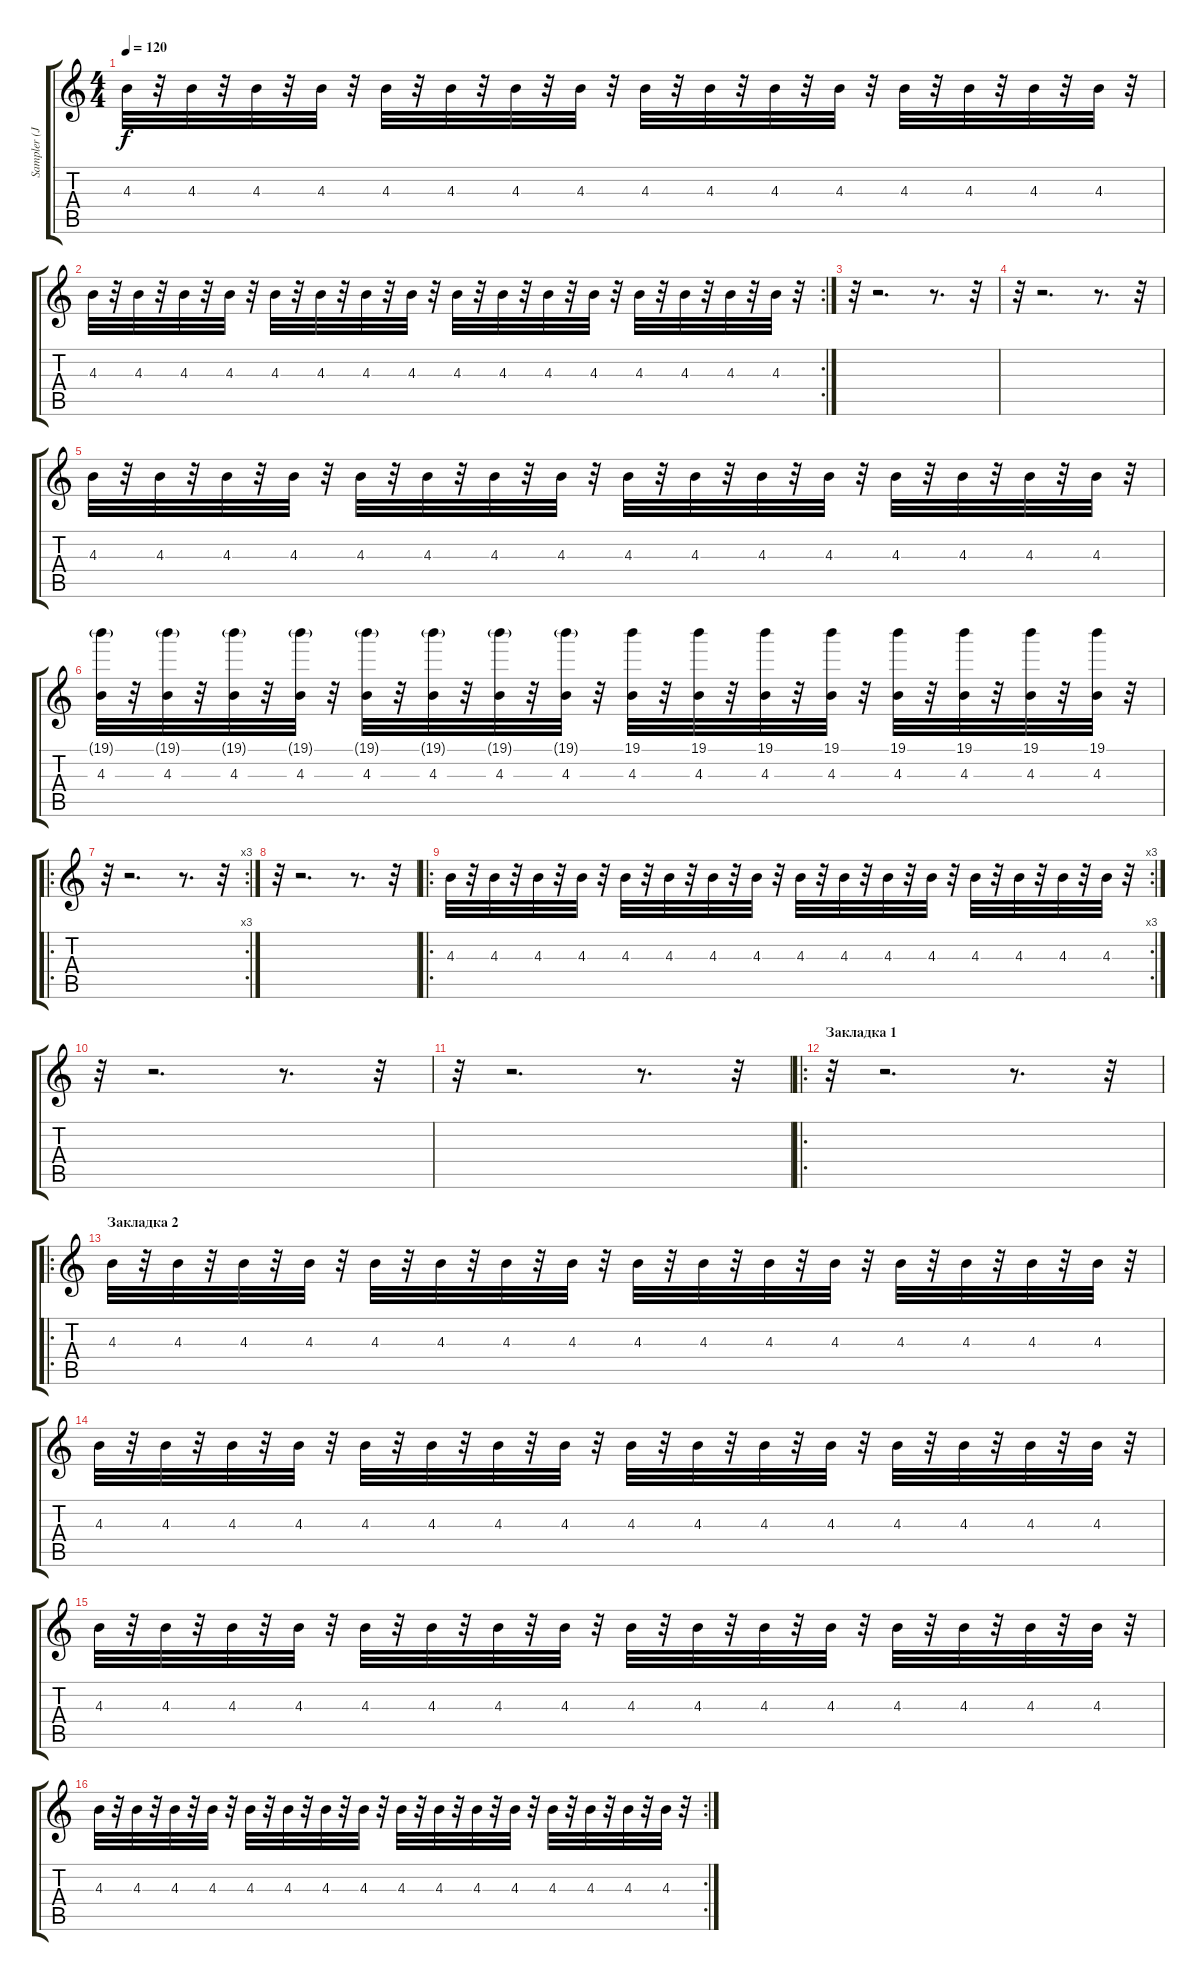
\track ("Sampler (Joseph Hahn)" "Sampler (J") {instrument guitarharmonics}
\staff {score tabs}
\tuning (E4 B3 G3 D3 A2 E2) {hide}
\ts (4 4)
\tempo 120
\clef g2
\ks c
4.3.32{dy f} r.32 4.3.32 r.32 4.3.32 r.32 4.3.32 r.32 4.3.32 r.32 4.3.32 r.32 4.3.32 r.32 4.3.32 r.32 4.3.32 r.32 4.3.32 r.32 4.3.32 r.32 4.3.32 r.32 4.3.32 r.32 4.3.32 r.32 4.3.32 r.32 4.3.32 r.32 |
\rc 2
4.3.32 r.32 4.3.32 r.32 4.3.32 r.32 4.3.32 r.32 4.3.32 r.32 4.3.32 r.32 4.3.32 r.32 4.3.32 r.32 4.3.32 r.32 4.3.32 r.32 4.3.32 r.32 4.3.32 r.32 4.3.32 r.32 4.3.32 r.32 4.3.32 r.32 4.3.32 r.32 |
r.32 r.2{d} r.8{d} r.32 |
r.32 r.2{d} r.8{d} r.32 |
4.3.32 r.32 4.3.32 r.32 4.3.32 r.32 4.3.32 r.32 4.3.32 r.32 4.3.32 r.32 4.3.32 r.32 4.3.32 r.32 4.3.32 r.32 4.3.32 r.32 4.3.32 r.32 4.3.32 r.32 4.3.32 r.32 4.3.32 r.32 4.3.32 r.32 4.3.32 r.32 |
(19.1{g} 4.3).32 r.32 (19.1{g} 4.3).32 r.32 (19.1{g} 4.3).32 r.32 (19.1{g} 4.3).32 r.32 (19.1{g} 4.3).32 r.32 (19.1{g} 4.3).32 r.32 (19.1{g} 4.3).32 r.32 (19.1{g} 4.3).32 r.32 (19.1 4.3).32 r.32 (19.1 4.3).32 r.32 (19.1 4.3).32 r.32 (19.1 4.3).32 r.32 (19.1 4.3).32 r.32 (19.1 4.3).32 r.32 (19.1 4.3).32 r.32 (19.1 4.3).32 r.32 |
\ro
\rc 3
r.32 r.2{d} r.8{d} r.32 |
r.32 r.2{d} r.8{d} r.32 |
\ro
\rc 3
4.3.32 r.32 4.3.32 r.32 4.3.32 r.32 4.3.32 r.32 4.3.32 r.32 4.3.32 r.32 4.3.32 r.32 4.3.32 r.32 4.3.32 r.32 4.3.32 r.32 4.3.32 r.32 4.3.32 r.32 4.3.32 r.32 4.3.32 r.32 4.3.32 r.32 4.3.32 r.32 |
r.32 r.2{d} r.8{d} r.32 |
r.32 r.2{d} r.8{d} r.32 |
\ro
\section ("" "Закладка 1")
r.32 r.2{d} r.8{d} r.32 |
\ro
\section ("" "Закладка 2")
4.3.32 r.32 4.3.32 r.32 4.3.32 r.32 4.3.32 r.32 4.3.32 r.32 4.3.32 r.32 4.3.32 r.32 4.3.32 r.32 4.3.32 r.32 4.3.32 r.32 4.3.32 r.32 4.3.32 r.32 4.3.32 r.32 4.3.32 r.32 4.3.32 r.32 4.3.32 r.32 |
4.3.32 r.32 4.3.32 r.32 4.3.32 r.32 4.3.32 r.32 4.3.32 r.32 4.3.32 r.32 4.3.32 r.32 4.3.32 r.32 4.3.32 r.32 4.3.32 r.32 4.3.32 r.32 4.3.32 r.32 4.3.32 r.32 4.3.32 r.32 4.3.32 r.32 4.3.32 r.32 |
4.3.32 r.32 4.3.32 r.32 4.3.32 r.32 4.3.32 r.32 4.3.32 r.32 4.3.32 r.32 4.3.32 r.32 4.3.32 r.32 4.3.32 r.32 4.3.32 r.32 4.3.32 r.32 4.3.32 r.32 4.3.32 r.32 4.3.32 r.32 4.3.32 r.32 4.3.32 r.32 |
\rc 2
4.3.32 r.32 4.3.32 r.32 4.3.32 r.32 4.3.32 r.32 4.3.32 r.32 4.3.32 r.32 4.3.32 r.32 4.3.32 r.32 4.3.32 r.32 4.3.32 r.32 4.3.32 r.32 4.3.32 r.32 4.3.32 r.32 4.3.32 r.32 4.3.32 r.32 4.3.32 r.32
